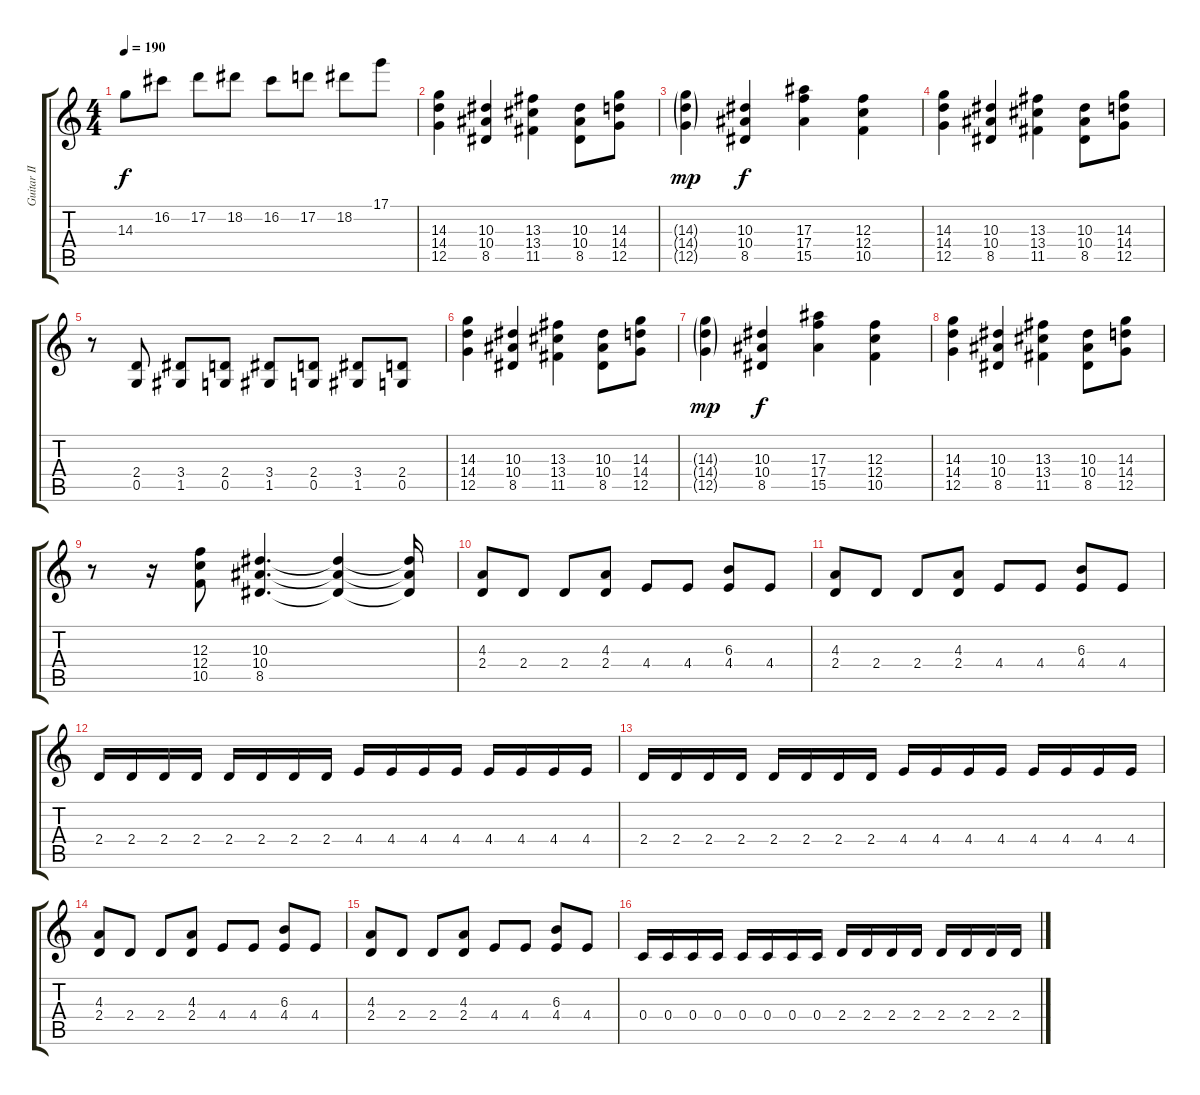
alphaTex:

\track ("Guitar II" "Guitar II") {instrument distortionguitar}
\staff {score tabs}
\tuning (D4 A3 F3 C3 G2 D2) {hide}
\ts (4 4)
\tempo 190
\clef g2
\ks c
14.3.8{dy f} 16.2.8 17.2.8 18.2.8 16.2.8 17.2.8 18.2.8 17.1.8 |
(14.3 14.4 12.5).4 (10.3 10.4 8.5).4 (13.3 13.4 11.5).4 (10.3 10.4 8.5).8 (14.3 14.4 12.5).8 |
(14.3{g} 14.4{g} 12.5{g}).4{dy mp} (10.3 10.4 8.5).4{dy f} (17.3 17.4 15.5).4 (12.3 12.4 10.5).4 |
(14.3 14.4 12.5).4 (10.3 10.4 8.5).4 (13.3 13.4 11.5).4 (10.3 10.4 8.5).8 (14.3 14.4 12.5).8 |
r.8 (2.4 0.5).8 (3.4 1.5).8 (2.4 0.5).8 (3.4 1.5).8 (2.4 0.5).8 (3.4 1.5).8 (2.4 0.5).8 |
(14.3 14.4 12.5).4 (10.3 10.4 8.5).4 (13.3 13.4 11.5).4 (10.3 10.4 8.5).8 (14.3 14.4 12.5).8 |
(14.3{g} 14.4{g} 12.5{g}).4{dy mp} (10.3 10.4 8.5).4{dy f} (17.3 17.4 15.5).4 (12.3 12.4 10.5).4 |
(14.3 14.4 12.5).4 (10.3 10.4 8.5).4 (13.3 13.4 11.5).4 (10.3 10.4 8.5).8 (14.3 14.4 12.5).8 |
r.8 r.16 (12.3 12.4 10.5).8 (10.3 10.4 8.5).4{d} (10.3{t} 10.4{t} 8.5{t}).4 (10.3{t} 10.4{t} 8.5{t}).16 |
(4.3 2.4).8 2.4.8 2.4.8 (4.3 2.4).8 4.4.8 4.4.8 (6.3 4.4).8 4.4.8 |
(4.3 2.4).8 2.4.8 2.4.8 (4.3 2.4).8 4.4.8 4.4.8 (6.3 4.4).8 4.4.8 |
2.4.16 2.4.16 2.4.16 2.4.16 2.4.16 2.4.16 2.4.16 2.4.16 4.4.16 4.4.16 4.4.16 4.4.16 4.4.16 4.4.16 4.4.16 4.4.16 |
2.4.16 2.4.16 2.4.16 2.4.16 2.4.16 2.4.16 2.4.16 2.4.16 4.4.16 4.4.16 4.4.16 4.4.16 4.4.16 4.4.16 4.4.16 4.4.16 |
(4.3 2.4).8 2.4.8 2.4.8 (4.3 2.4).8 4.4.8 4.4.8 (6.3 4.4).8 4.4.8 |
(4.3 2.4).8 2.4.8 2.4.8 (4.3 2.4).8 4.4.8 4.4.8 (6.3 4.4).8 4.4.8 |
0.4.16 0.4.16 0.4.16 0.4.16 0.4.16 0.4.16 0.4.16 0.4.16 2.4.16 2.4.16 2.4.16 2.4.16 2.4.16 2.4.16 2.4.16 2.4.16
